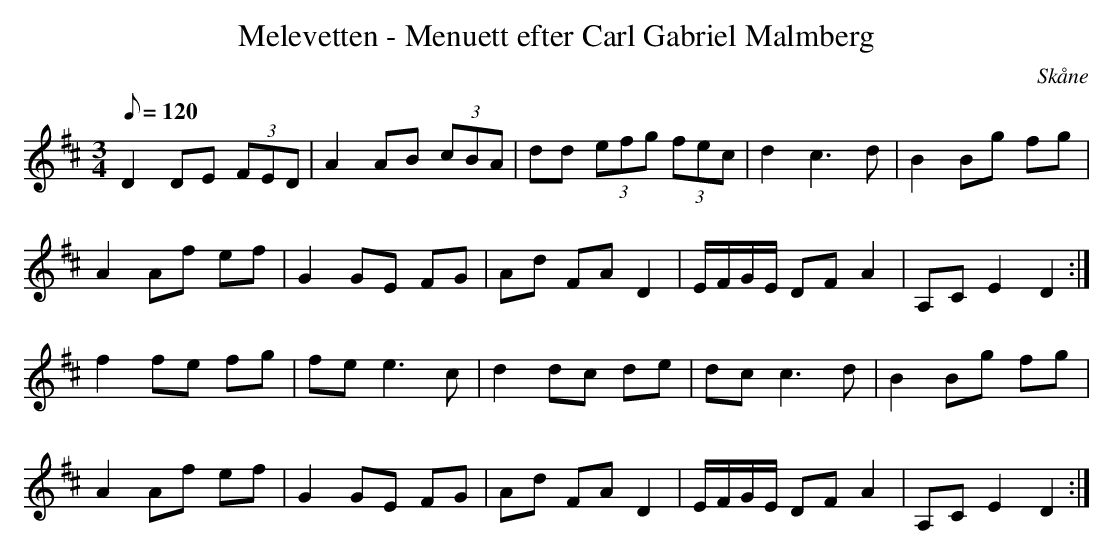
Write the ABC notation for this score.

X:1
T:Melevetten - Menuett efter Carl Gabriel Malmberg
M:3/4
L:1/8
O:Skåne
Q:120
K:D
D2 DE (3FED | A2 AB (3cBA | dd (3efg (3fec | d2 c3 d | B2 Bg fg |
 A2 Af ef | G2 GE FG | Ad FA D2 | E/2F/2G/2E/2 DF A2 | A,C E2 D2 :|
f2 fe fg | fe e3 c | d2 dc de | dc c3 d | B2 Bg fg |
 A2 Af ef | G2 GE FG | Ad FA D2 | E/2F/2G/2E/2 DF A2 | A,C E2 D2 :|
